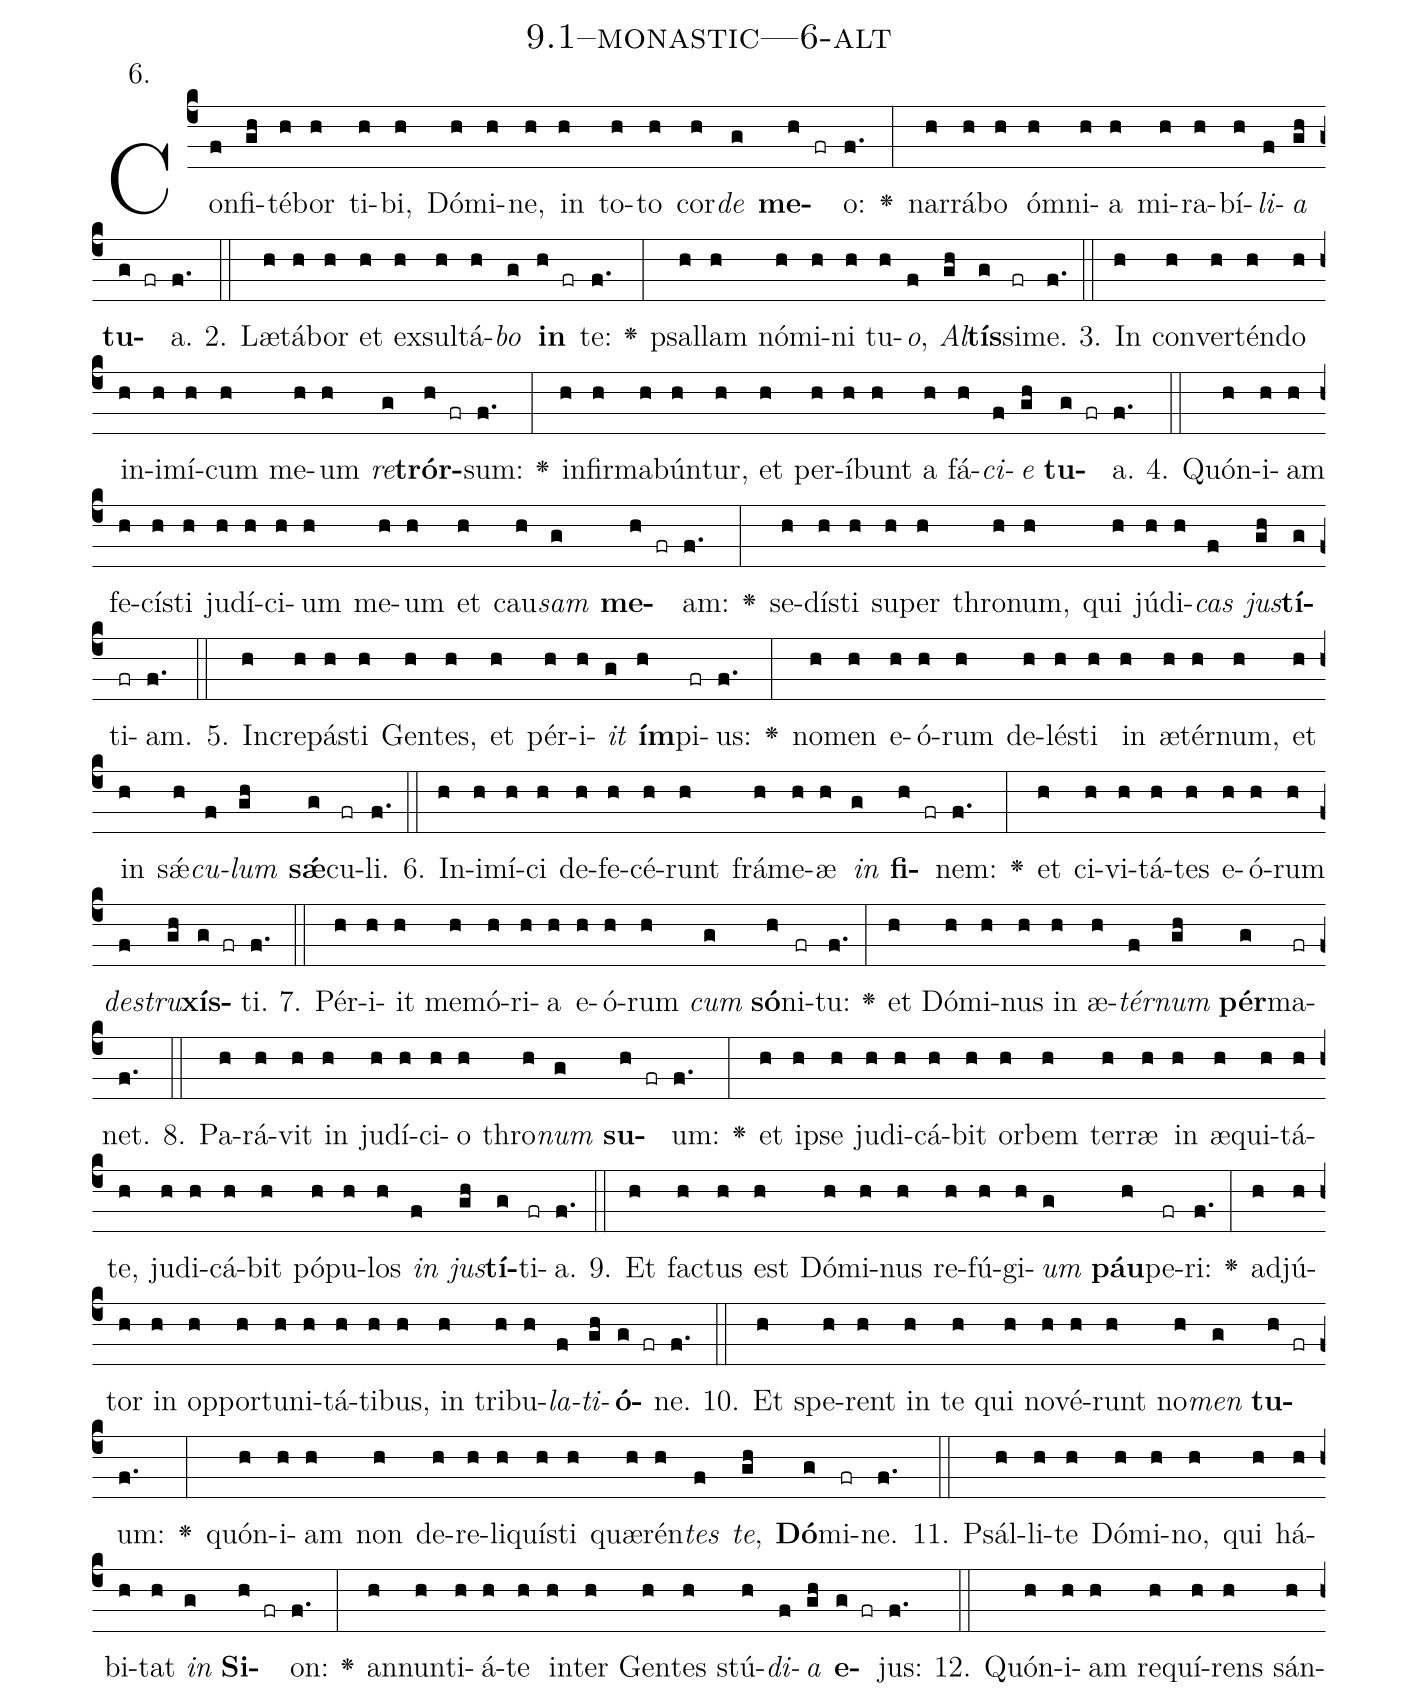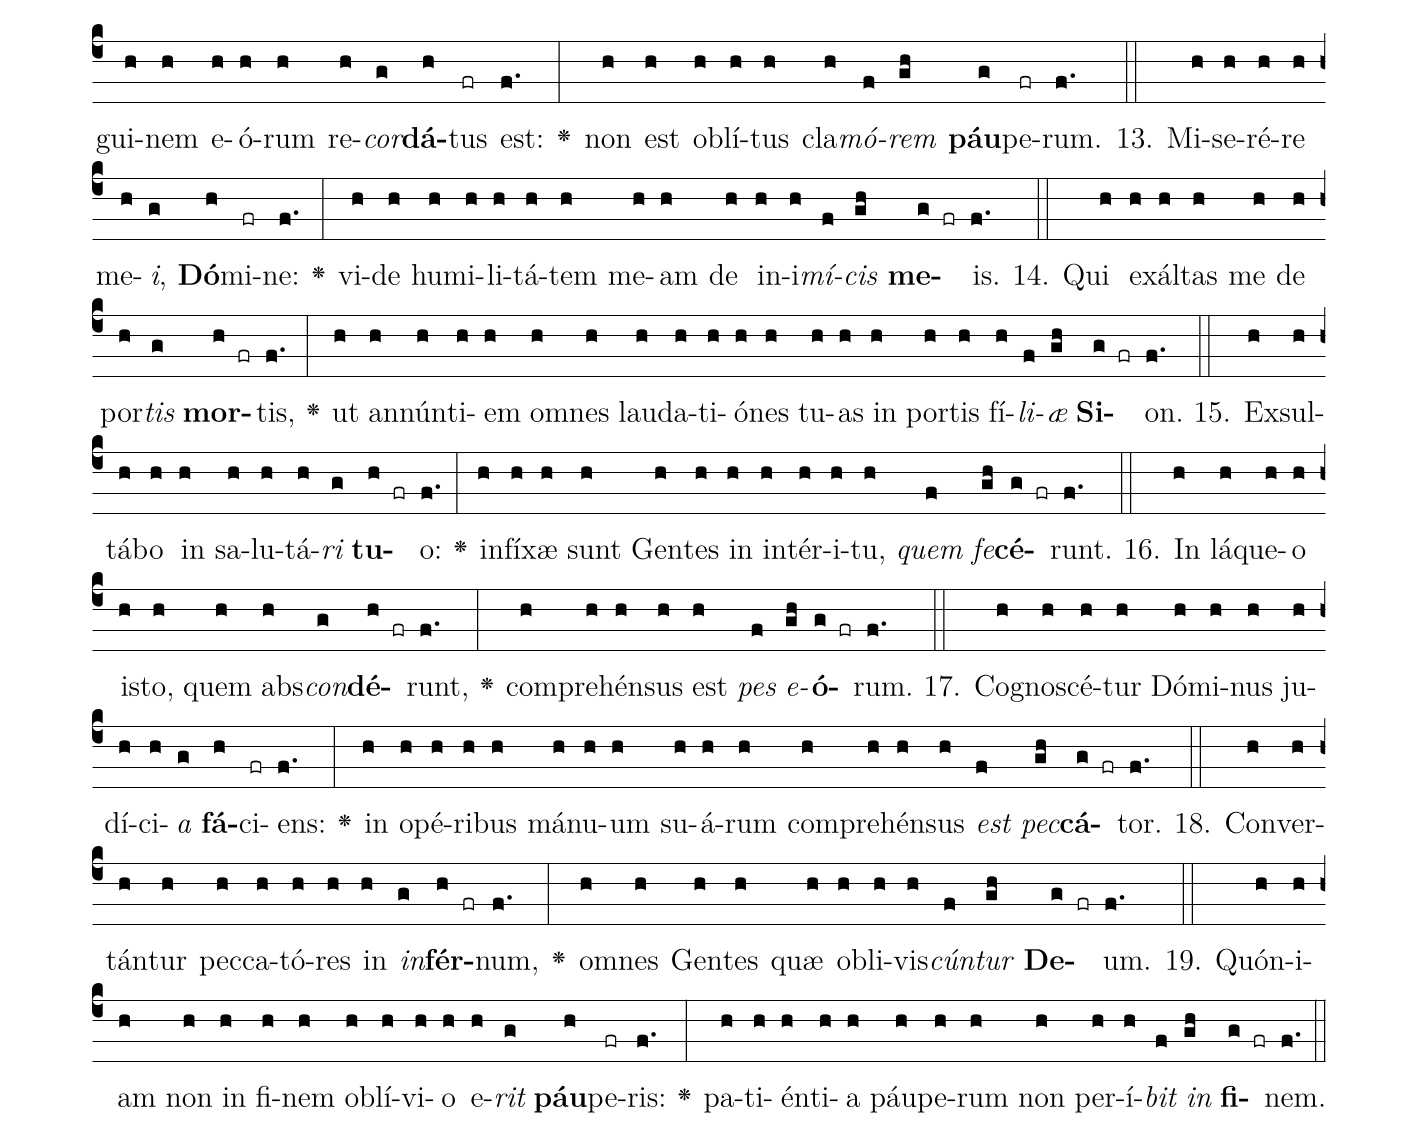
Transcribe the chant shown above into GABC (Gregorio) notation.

name: 9.1--monastic---6-alt;
annotation: 6.;
%%
(c4)Con(f)fi(gh)té(h)bor(h) ti(h)bi,(h) Dó(h)mi(h)ne,(h) in(h) to(h)to(h) cor(h)<i>de</i>(g) <b>me</b>(h fr)o:(f.) <v>\greheightstar</v>(:) nar(h)rá(h)bo(h) óm(h)ni(h)a(h) mi(h)ra(h)bí(h)<i>li</i>(f)<i>a</i>(gh) <b>tu</b>(g fr)a.(f.) (::)
2. Læ(h)tá(h)bor(h) et(h) ex(h)sul(h)tá(h)<i>bo</i>(g) <b>in</b>(h fr) te:(f.) <v>\greheightstar</v>(:) psal(h)lam(h) nó(h)mi(h)ni(h) tu(h)<i>o</i>,(f) <i>Al</i>(gh)<b>tís</b>(g)si(fr)me.(f.) (::)
3. In(h) con(h)ver(h)tén(h)do(h) in(h)i(h)mí(h)cum(h) me(h)um(h) <i>re</i>(g)<b>trór</b>(h fr)sum:(f.) <v>\greheightstar</v>(:) in(h)fir(h)ma(h)bún(h)tur,(h) et(h) per(h)í(h)bunt(h) a(h) fá(h)<i>ci</i>(f)<i>e</i>(gh) <b>tu</b>(g fr)a.(f.) (::)
4. Quón(h)i(h)am(h) fe(h)cís(h)ti(h) ju(h)dí(h)ci(h)um(h) me(h)um(h) et(h) cau(h)<i>sam</i>(g) <b>me</b>(h fr)am:(f.) <v>\greheightstar</v>(:) se(h)dís(h)ti(h) su(h)per(h) thro(h)num,(h) qui(h) jú(h)di(h)<i>cas</i>(f) <i>jus</i>(gh)<b>tí</b>(g)ti(fr)am.(f.) (::)
5. In(h)cre(h)pás(h)ti(h) Gen(h)tes,(h) et(h) pér(h)i(h)<i>it</i>(g) <b>ím</b>(h)pi(fr)us:(f.) <v>\greheightstar</v>(:) no(h)men(h) e(h)ó(h)rum(h) de(h)lés(h)ti(h) in(h) æ(h)tér(h)num,(h) et(h) in(h) sǽ(h)<i>cu</i>(f)<i>lum</i>(gh) <b>sǽ</b>(g)cu(fr)li.(f.) (::)
6. In(h)i(h)mí(h)ci(h) de(h)fe(h)cé(h)runt(h) frá(h)me(h)æ(h) <i>in</i>(g) <b>fi</b>(h fr)nem:(f.) <v>\greheightstar</v>(:) et(h) ci(h)vi(h)tá(h)tes(h) e(h)ó(h)rum(h) <i>de</i>(f)<i>stru</i>(gh)<b>xís</b>(g fr)ti.(f.) (::)
7. Pér(h)i(h)it(h) me(h)mó(h)ri(h)a(h) e(h)ó(h)rum(h) <i>cum</i>(g) <b>só</b>(h)ni(fr)tu:(f.) <v>\greheightstar</v>(:) et(h) Dó(h)mi(h)nus(h) in(h) æ(h)<i>tér</i>(f)<i>num</i>(gh) <b>pér</b>(g)ma(fr)net.(f.) (::)
8. Pa(h)rá(h)vit(h) in(h) ju(h)dí(h)ci(h)o(h) thro(h)<i>num</i>(g) <b>su</b>(h fr)um:(f.) <v>\greheightstar</v>(:) et(h) ip(h)se(h) ju(h)di(h)cá(h)bit(h) or(h)bem(h) ter(h)ræ(h) in(h) æ(h)qui(h)tá(h)te,(h) ju(h)di(h)cá(h)bit(h) pó(h)pu(h)los(h) <i>in</i>(f) <i>jus</i>(gh)<b>tí</b>(g)ti(fr)a.(f.) (::)
9. Et(h) fac(h)tus(h) est(h) Dó(h)mi(h)nus(h) re(h)fú(h)gi(h)<i>um</i>(g) <b>páu</b>(h)pe(fr)ri:(f.) <v>\greheightstar</v>(:) ad(h)jú(h)tor(h) in(h) op(h)por(h)tu(h)ni(h)tá(h)ti(h)bus,(h) in(h) tri(h)bu(h)<i>la</i>(f)<i>ti</i>(gh)<b>ó</b>(g fr)ne.(f.) (::)
10. Et(h) spe(h)rent(h) in(h) te(h) qui(h) no(h)vé(h)runt(h) no(h)<i>men</i>(g) <b>tu</b>(h fr)um:(f.) <v>\greheightstar</v>(:) quón(h)i(h)am(h) non(h) de(h)re(h)li(h)quís(h)ti(h) quæ(h)rén(h)<i>tes</i>(f) <i>te</i>,(gh) <b>Dó</b>(g)mi(fr)ne.(f.) (::)
11. Psál(h)li(h)te(h) Dó(h)mi(h)no,(h) qui(h) há(h)bi(h)tat(h) <i>in</i>(g) <b>Si</b>(h fr)on:(f.) <v>\greheightstar</v>(:) an(h)nun(h)ti(h)á(h)te(h) in(h)ter(h) Gen(h)tes(h) stú(h)<i>di</i>(f)<i>a</i>(gh) <b>e</b>(g fr)jus:(f.) (::)
12. Quón(h)i(h)am(h) re(h)quí(h)rens(h) sán(h)gui(h)nem(h) e(h)ó(h)rum(h) re(h)<i>cor</i>(g)<b>dá</b>(h)tus(fr) est:(f.) <v>\greheightstar</v>(:) non(h) est(h) ob(h)lí(h)tus(h) cla(h)<i>mó</i>(f)<i>rem</i>(gh) <b>páu</b>(g)pe(fr)rum.(f.) (::)
13. Mi(h)se(h)ré(h)re(h) me(h)<i>i</i>,(g) <b>Dó</b>(h)mi(fr)ne:(f.) <v>\greheightstar</v>(:) vi(h)de(h) hu(h)mi(h)li(h)tá(h)tem(h) me(h)am(h) de(h) in(h)i(h)<i>mí</i>(f)<i>cis</i>(gh) <b>me</b>(g fr)is.(f.) (::)
14. Qui(h) ex(h)ál(h)tas(h) me(h) de(h) por(h)<i>tis</i>(g) <b>mor</b>(h fr)tis,(f.) <v>\greheightstar</v>(:) ut(h) an(h)nún(h)ti(h)em(h) om(h)nes(h) lau(h)da(h)ti(h)ó(h)nes(h) tu(h)as(h) in(h) por(h)tis(h) fí(h)<i>li</i>(f)<i>æ</i>(gh) <b>Si</b>(g fr)on.(f.) (::)
15. Ex(h)sul(h)tá(h)bo(h) in(h) sa(h)lu(h)tá(h)<i>ri</i>(g) <b>tu</b>(h fr)o:(f.) <v>\greheightstar</v>(:) in(h)fí(h)xæ(h) sunt(h) Gen(h)tes(h) in(h) in(h)tér(h)i(h)tu,(h) <i>quem</i>(f) <i>fe</i>(gh)<b>cé</b>(g fr)runt.(f.) (::)
16. In(h) lá(h)que(h)o(h) is(h)to,(h) quem(h) abs(h)<i>con</i>(g)<b>dé</b>(h fr)runt,(f.) <v>\greheightstar</v>(:) com(h)pre(h)hén(h)sus(h) est(h) <i>pes</i>(f) <i>e</i>(gh)<b>ó</b>(g fr)rum.(f.) (::)
17. Co(h)gno(h)scé(h)tur(h) Dó(h)mi(h)nus(h) ju(h)dí(h)ci(h)<i>a</i>(g) <b>fá</b>(h)ci(fr)ens:(f.) <v>\greheightstar</v>(:) in(h) o(h)pé(h)ri(h)bus(h) má(h)nu(h)um(h) su(h)á(h)rum(h) com(h)pre(h)hén(h)sus(h) <i>est</i>(f) <i>pec</i>(gh)<b>cá</b>(g fr)tor.(f.) (::)
18. Con(h)ver(h)tán(h)tur(h) pec(h)ca(h)tó(h)res(h) in(h) <i>in</i>(g)<b>fér</b>(h fr)num,(f.) <v>\greheightstar</v>(:) om(h)nes(h) Gen(h)tes(h) quæ(h) ob(h)li(h)vis(h)<i>cún</i>(f)<i>tur</i>(gh) <b>De</b>(g fr)um.(f.) (::)
19. Quón(h)i(h)am(h) non(h) in(h) fi(h)nem(h) ob(h)lí(h)vi(h)o(h) e(h)<i>rit</i>(g) <b>páu</b>(h)pe(fr)ris:(f.) <v>\greheightstar</v>(:) pa(h)ti(h)én(h)ti(h)a(h) páu(h)pe(h)rum(h) non(h) per(h)í(h)<i>bit</i>(f) <i>in</i>(gh) <b>fi</b>(g fr)nem.(f.) (::)
